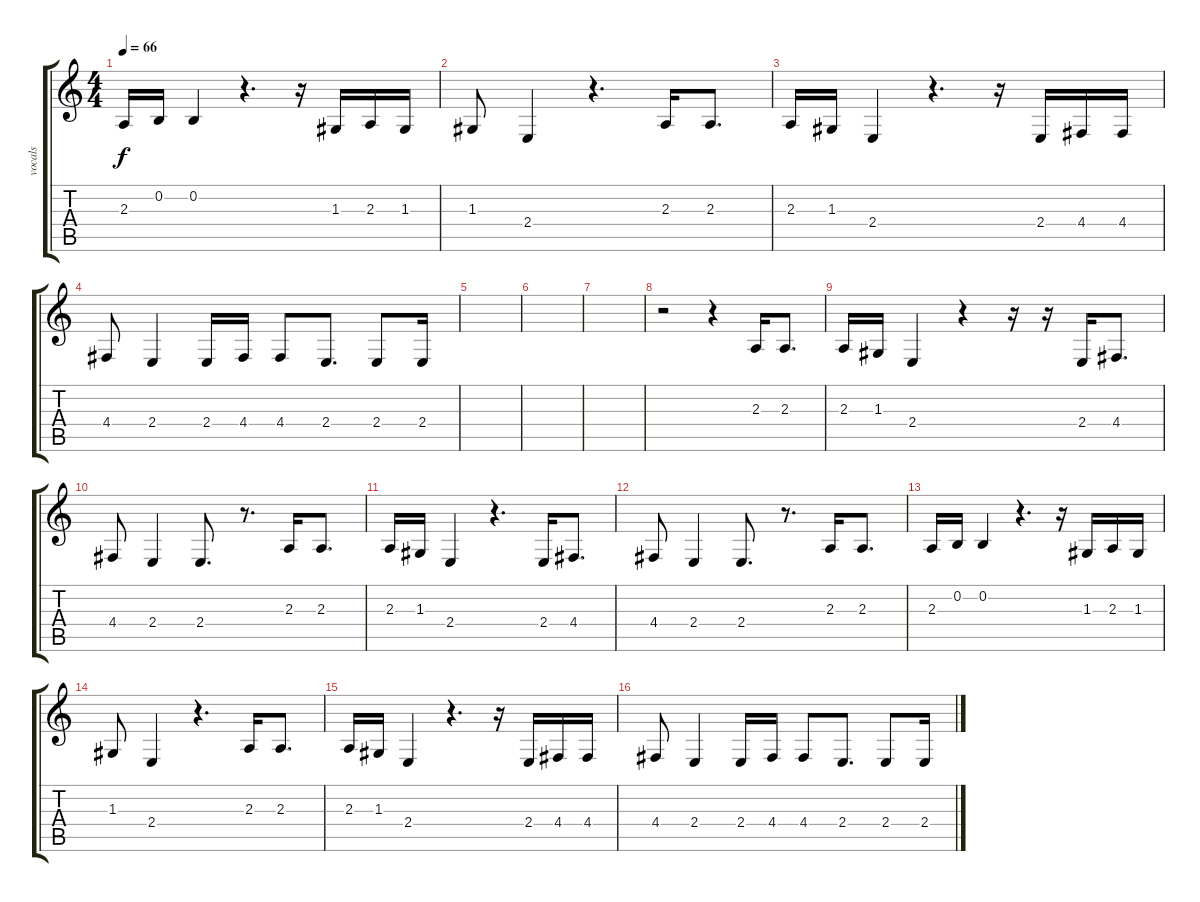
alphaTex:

\track ("vocals" "vocals") {instrument electricgrandpiano}
\staff {score tabs}
\tuning (E4 B3 G3 D3 A2 E2) {hide}
\ts (4 4)
\tempo 66
\clef g2
\ks c
2.3.16{dy f} 0.2.16 0.2.4 r.4{d} r.16 1.3.16 2.3.16 1.3.16 |
1.3.8 2.4.4 r.4{d} 2.3.16 2.3.8{d} |
2.3.16 1.3.16 2.4.4 r.4{d} r.16 2.4.16 4.4.16 4.4.16 |
4.4.8 2.4.4 2.4.16 4.4.16 4.4.8 2.4.8{d} 2.4.8 2.4.16 |
|
|
|
r.2 r.4 2.3.16 2.3.8{d} |
2.3.16 1.3.16 2.4.4 r.4 r.16 r.16 2.4.16 4.4.8{d} |
4.4.8 2.4.4 2.4.8{d} r.8{d} 2.3.16 2.3.8{d} |
2.3.16 1.3.16 2.4.4 r.4{d} 2.4.16 4.4.8{d} |
4.4.8 2.4.4 2.4.8{d} r.8{d} 2.3.16 2.3.8{d} |
2.3.16 0.2.16 0.2.4 r.4{d} r.16 1.3.16 2.3.16 1.3.16 |
1.3.8 2.4.4 r.4{d} 2.3.16 2.3.8{d} |
2.3.16 1.3.16 2.4.4 r.4{d} r.16 2.4.16 4.4.16 4.4.16 |
4.4.8 2.4.4 2.4.16 4.4.16 4.4.8 2.4.8{d} 2.4.8 2.4.16
